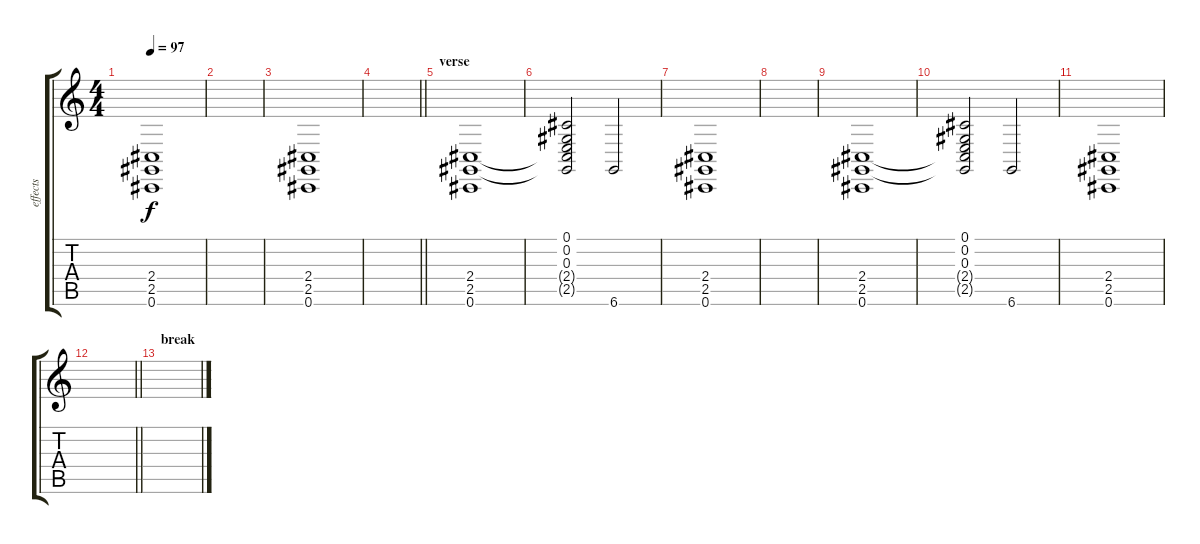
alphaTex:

\track ("effects" "effects") {instrument fx7echoes}
\staff {score tabs}
\tuning (Db4 Ab3 E3 B2 Gb2 Db2) {hide}
\ts (4 4)
\tempo 97
\clef g2
\ks c
(2.4 2.5 0.6).1{dy f} |
|
(2.4 2.5 0.6).1 |
\barLineRight lightlight
|
\section ("" "verse")
(2.4 2.5 0.6).1 |
(0.1 0.2 0.3 2.4{t} 2.5{t}).2 6.6.2 |
(2.4 2.5 0.6).1 |
|
(2.4 2.5 0.6).1 |
(0.1 0.2 0.3 2.4{t} 2.5{t}).2 6.6.2 |
(2.4 2.5 0.6).1 |
\barLineRight lightlight
|
\section ("" "break")
